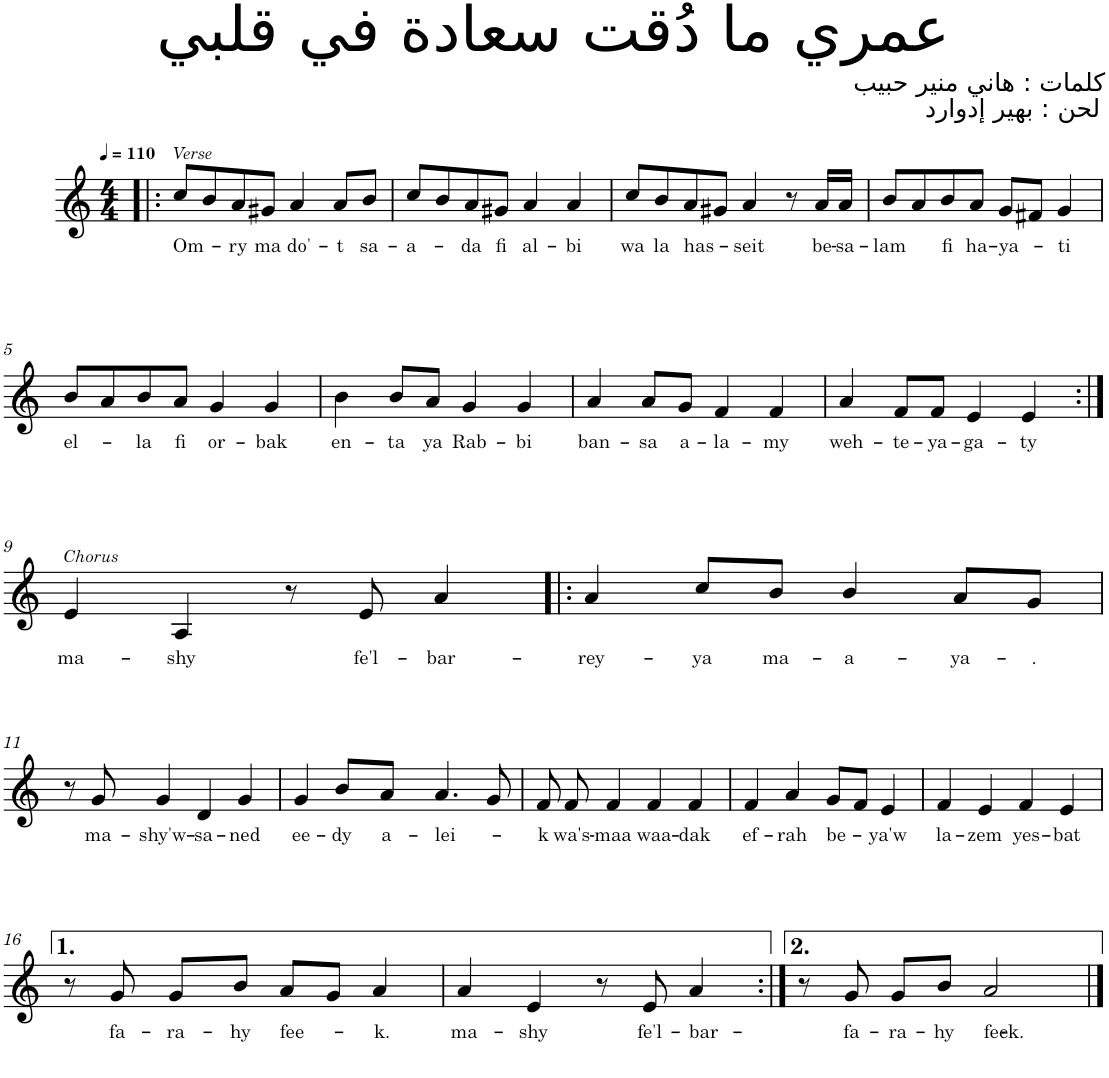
**kern	**text
*part1	*part1
*staff1	*staff1
*I"Piano	*
*I'Pno	*
*clefG2	*
*k[]	*
*C:	*
*M4/4	*
*MM110	*
=1!|:	=1!|:
!LO:TX:a:i:t=Verse	!
!	!LO:LY:b
8cc/L	Om-
8b/	.
!	!LO:LY:b
8a/	-ry
!	!LO:LY:b
8g#X/J	ma
!	!LO:LY:b
4a/	do'-
!	!LO:LY:b
8a/L	-t
!	!LO:LY:b
8b/J	sa-
=2	=2
!	!LO:LY:b
8cc/L	-a-
8b/	.
!	!LO:LY:b
8a/	-da
!	!LO:LY:b
8g#X/J	fi
!	!LO:LY:b
4a/	al-
!	!LO:LY:b
4a/	-bi
=3	=3
!	!LO:LY:b
8cc/L	wa
!	!LO:LY:b
8b/	la
!	!LO:LY:b
8a/	has-
8g#X/J	.
!	!LO:LY:b
4a/	-seit
8r	.
!	!LO:LY:b
16a/LL	be-
!	!LO:LY:b
16a/JJ	-sa-
=4	=4
!	!LO:LY:b
8b/L	-lam
8a/	.
!	!LO:LY:b
8b/	fi
!	!LO:LY:b
8a/J	ha-
!	!LO:LY:b
8g/L	-ya-
8f#X/J	.
!	!LO:LY:b
4g/	-ti
!!LO:LB:g=z
=5	=5
!	!LO:LY:b
8b/L	el-
8a/	.
!	!LO:LY:b
8b/	-la
!	!LO:LY:b
8a/J	fi
!	!LO:LY:b
4g/	or-
!	!LO:LY:b
4g/	-bak
=6	=6
!	!LO:LY:b
4b\	en-
!	!LO:LY:b
8b/L	-ta
!	!LO:LY:b
8a/J	ya
!	!LO:LY:b
4g/	Rab-
!	!LO:LY:b
4g/	-bi
=7	=7
!	!LO:LY:b
4a/	ban-
!	!LO:LY:b
8a/L	-sa
!	!LO:LY:b
8g/J	a-
!	!LO:LY:b
4f/	-la-
!	!LO:LY:b
4f/	-my
=8	=8
!	!LO:LY:b
4a/	weh-
!	!LO:LY:b
8f/L	-te-
!	!LO:LY:b
8f/J	-ya-
!	!LO:LY:b
4e/	-ga-
!	!LO:LY:b
4e/	-ty
!!LO:LB:g=z
=9:|!	=9:|!
!LO:TX:a:i:t=Chorus	!
!	!LO:LY:b
4e/	ma-
!	!LO:LY:b
4A/	-shy
8r	.
!	!LO:LY:b
8e/	fe'l-
!	!LO:LY:b
4a/	-bar-
=10!|:	=10!|:
!	!LO:LY:b
4a/	-rey-
!	!LO:LY:b
8cc/L	-ya
!	!LO:LY:b
8b/J	ma-
!	!LO:LY:b
4b/	-a-
!	!LO:LY:b
8a/L	-ya-
!	!LO:LY:b
8g/J	-.
!!LO:LB:g=z
=11	=11
8r	.
!	!LO:LY:b
8g/	ma-
!	!LO:LY:b
4g/	-shy'w-
!	!LO:LY:b
4d/	-sa-
!	!LO:LY:b
4g/	-ned
=12	=12
!	!LO:LY:b
4g/	ee-
!	!LO:LY:b
8b/L	-dy
!	!LO:LY:b
8a/J	a-
!	!LO:LY:b
4.a/	-lei-
8g/	.
=13	=13
!	!LO:LY:b
8f/	-k
!	!LO:LY:b
8f/	wa's-
!	!LO:LY:b
4f/	-maa
!	!LO:LY:b
4f/	waa-
!	!LO:LY:b
4f/	-dak
=14	=14
!	!LO:LY:b
4f/	ef-
!	!LO:LY:b
4a/	-rah
!	!LO:LY:b
8g/L	be-
8f/J	.
!	!LO:LY:b
4e/	-ya'w
=15	=15
!	!LO:LY:b
4f/	la-
!	!LO:LY:b
4e/	-zem
!	!LO:LY:b
4f/	yes-
!	!LO:LY:b
4e/	-bat
!!LO:LB:g=z
=16	=16
8r	.
!	!LO:LY:b
8g/	fa-
!	!LO:LY:b
8g/L	-ra-
!	!LO:LY:b
8b/J	-hy
!	!LO:LY:b
8a/L	fee-
8g/J	.
!	!LO:LY:b
4a/	-k.
=17	=17
!	!LO:LY:b
4a/	ma-
!	!LO:LY:b
4e/	-shy
8r	.
!	!LO:LY:b
8e/	fe'l-
!	!LO:LY:b
4a/	-bar-
=18:|!	=18:|!
8r	.
!	!LO:LY:b
8g/	fa-
!	!LO:LY:b
8g/L	-ra-
!	!LO:LY:b
8b/J	-hy
!	!LO:LY:b
2a/	feek.-
==	==
*-	*-
